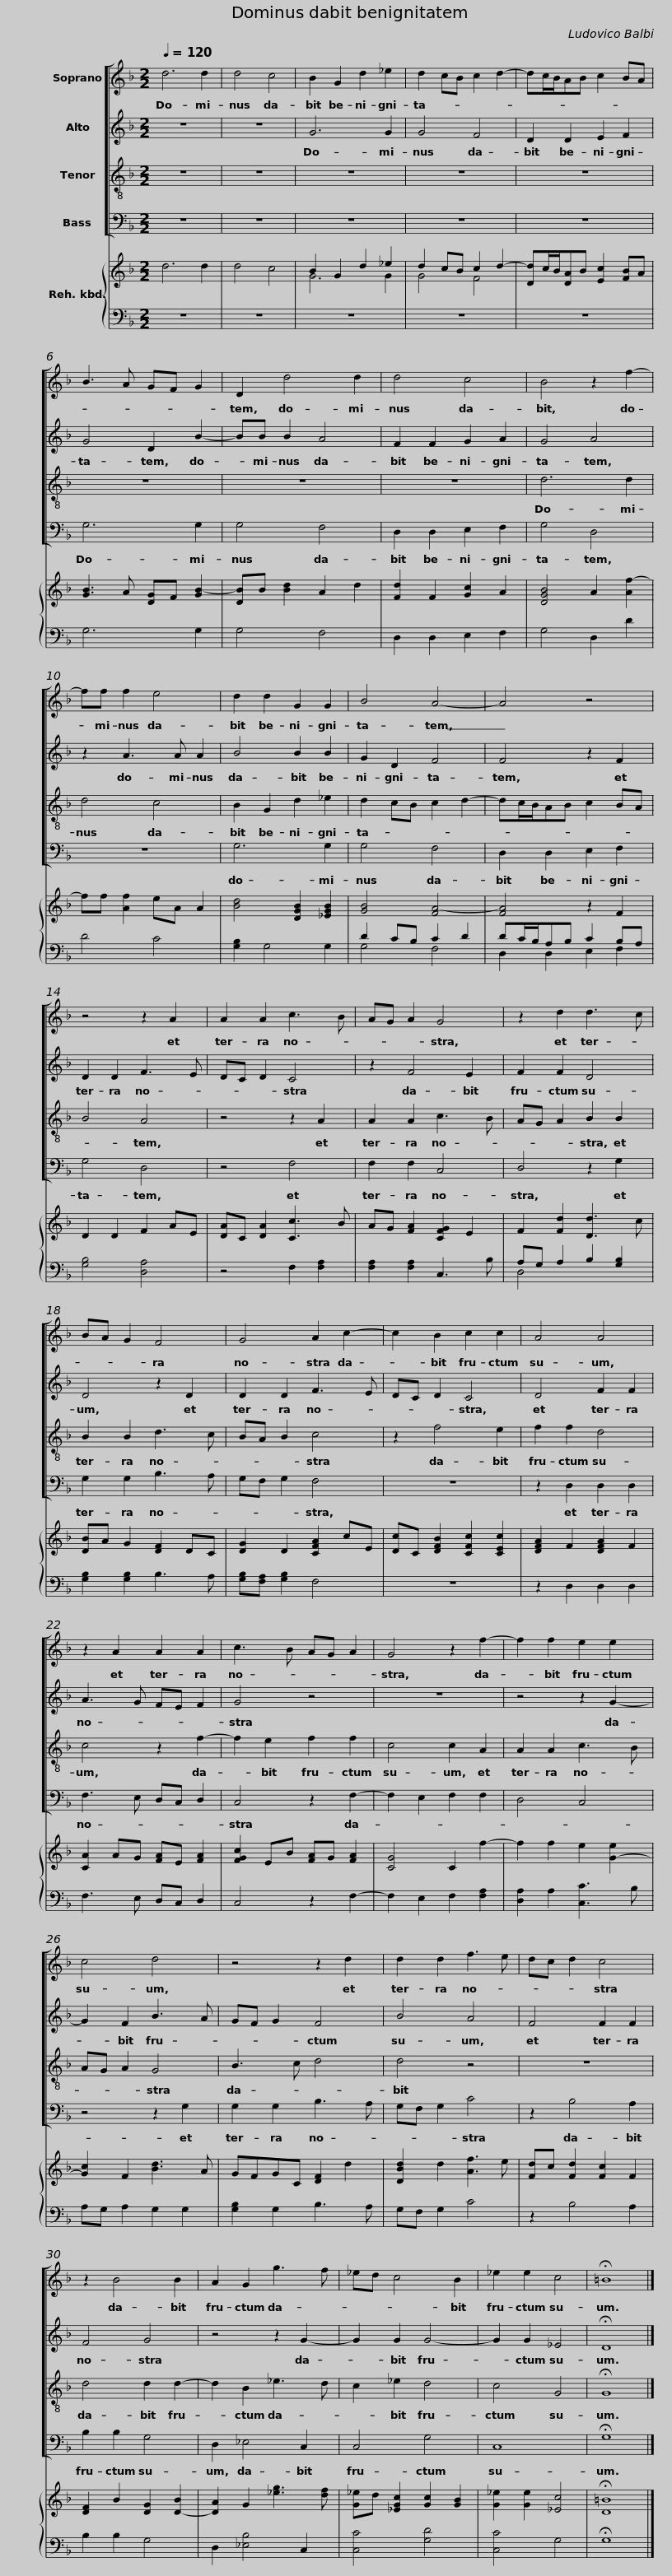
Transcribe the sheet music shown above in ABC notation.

X:1
%%score [ 1 2 3 4 ] { ( 5 7 ) | ( 6 8 ) }
L:1/8
Q:1/4=120
M:2/2
I:linebreak $
K:F
V:1 treble
V:2 treble
V:3 treble-8
V:4 bass
V:5 treble
V:7 treble
V:6 bass
V:8 bass
V:1
 d6 d2 | d4 c4 | B2 G2 d2 _e2 | d2 cB c2 d2- | dc/B/AB c2 BA | %5
 B3 A GF G2 |$ D2 d4 d2 | d4 c4 | B4 z2 f2- | ff f2 e4 | %10
 d2 d2 G2 G2 |$ B4 A4- |$ A4 z4 | z4 z2 A2 | A2 A2 c3 B | %15
 AG A2 G4 | z2 d2 d3 c |$ BA G2 F4 |$ G4 A2 c2- | c2 B2 c2 c2 | %20
 A4 A4 | z2 A2 A2 A2 | c3 B AG A2 |$ G4 z2 f2- |$ f2 f2 e2 e2 | %25
 c4 d4 | z4 z2 d2 | d2 d2 f3 e | dc d2 c4 |$ z2 B4 B2 |$ %30
 A2 G2 g3 f | _ed c4 B2 | _e2 e2 c4 | !fermata!=B8 |] %34
V:2
 z8 | z8 | G6 G2 | G4 F4 | D2 D2 E2 F2 | %5
 G4 D2 B2- |$ BB B2 A4 | F2 F2 G2 A2 | G4 A4 | z2 A3 A A2 | %10
 B4 B2 B2 |$ G2 D2 F4 |$ F4 z2 F2 | D2 D2 F3 E | DC D2 C4 | %15
 z2 F4 E2 | F2 F2 D4 |$ D4 z2 D2 |$ D2 D2 F3 E | DC D2 C4 | %20
 D4 F2 F2 | A3 G FE F2 | G4 z4 |$ z8 |$ z4 z2 G2- | %25
 G2 F2 B3 A | GF G2 F4 | B4 A4 | F4 F2 F2 |$ F4 G4 |$ %30
 z4 z2 G2- | G2 G2 G4- | G2 G2 _E4 | !fermata!D8 |] %34
V:3
 z8 | z8 | z8 | z8 | z8 | %5
 z8 |$ z8 | z8 | d6 d2 | d4 c4 | %10
 B2 G2 d2 _e2 |$ d2 cB c2 d2- |$ dc/B/AB c2 BA | B4 A4 | z4 z2 A2 | %15
 A2 A2 c3 B | AG A2 B2 B2 |$ B2 B2 d3 c |$ BA B2 c4 | z2 f4 e2 | %20
 f2 f2 d4 | c4 z2 f2- | f2 e2 f2 f2 |$ c4 c2 A2 |$ A2 A2 c3 B | %25
 AG A2 G4 | B3 c d4 | d4 z4 | z8 |$ d4 d2 d2- |$ %30
 d2 B2 _e3 d | c2 _e2 d4 | c4 G4 | !fermata!G8 |] %34
V:4
 z8 | z8 | z8 | z8 | z8 | %5
 G,6 G,2 |$ G,4 F,4 | D,2 D,2 E,2 F,2 | G,4 D,4 | z8 | %10
 G,6 G,2 |$ G,4 F,4 |$ D,2 D,2 E,2 F,2 | G,4 D,4 | z4 F,4 | %15
 F,2 F,2 C,4 | D,4 z2 G,2 |$ G,2 G,2 B,3 A, |$ G,F, G,2 F,4 | z8 | %20
 z2 D,2 D,2 D,2 | F,3 E, D,C, D,2 | C,4 z2 F,2- |$ F,2 E,2 F,2 F,2 |$ D,4 C,4 | %25
 z4 z2 G,2 | G,2 G,2 B,3 A, | G,F, G,2 C4 | z2 B,4 A,2 |$ B,2 B,2 G,4 |$ %30
 D,2 _E,4 C,2 | C,4 G,4 | C,8 | !fermata!G,8 |] %34
V:5
 d6 d2 | d4 c4 | B2 G2 d2 _e2 | d2 cB c2 d2- | [Dd]c/B/[DA]B [Ec]2 [FB]A | %5
 [GB]3 A [DG]F [GB-]2 |$ [DB]B [Bd]2 A2 d2 | [Fd]2 F2 [Gc]2 A2 | [DGB]4 A2 [Af-]2 | ff [Af]2 eA A2 | %10
 [Bd]4 [DGB]2 [_EGB]2 |$ [GB]4 [FA-]4 |$ [FA]4 z2 F2 | D2 D2 F2 AE | [DA]C [DA]2 [Cc]3 B | %15
 AG [FA]2 [CFG]2 E2 | F2 [Fd]2 [Dd]3 c |$ [DB]A G2 [DF]2 DC |$ [DG]2 D2 [CFA]2 cE | [Dc]C [DFB]2 [CFc]2 [CEc]2 | %20
 [DFA]2 F2 [DFA]2 F2 | [CA]2 AG [FA]E [FA]2 | [FGc]2 EB [FA]G [FA]2 |$ [CG]4 C2 f2- |$ f2 f2 e2 [G-e]2 | %25
 [Gc]2 F2 [Bd]3 A | GFGC [DF]2 d2 | [DBd]2 d2 [Af]3 e | [Fd]c [Fd]2 [Fc]2 F2 |$ [DF]2 B2 [DG]2 [D-B]2 |$ %30
 [DA]2 G2 [_eg]3 [df] | [G_e]d [_EGc]2 [Gc]2 [GB]2 | [G_e]2 [Ge]2 [_Ec]4 | !fermata![D=B]8 |] %34
V:6
 z8 | z8 | z8 | z8 | z8 | %5
 G,6 G,2 |$ G,4 F,4 | D,2 D,2 E,2 F,2 | G,4 D,2 D2 | D4 C4 | %10
 [G,B,]2 G,4 G,2 |$ D2 CB, C2 D2 |$ DC/B,/A,B, C2 B,A, | [G,B,]4 [D,A,]4 | z4 F,2 [F,A,]2 | %15
 [F,A,]2 [F,A,]2 C,3 B, | A,G, A,2 B,2 [G,B,]2 |$ [G,B,]2 [G,B,]2 B,3 A, |$ [G,B,][F,A,] [G,B,]2 F,4 | z8 | %20
 z2 D,2 D,2 D,2 | F,3 E, D,C, D,2 | C,4 z2 F,2- |$ F,2 E,2 F,2 [F,A,]2 |$ [D,A,]2 A,2 [C,C]3 B, | %25
 A,G, A,2 G,2 G,2 | [G,B,]2 G,2 B,3 A, | G,F, G,2 C4 | z2 B,4 A,2 |$ B,2 B,2 G,4 |$ %30
 D,2 [_E,B,]4 C,2 | [C,C]4 [G,D]4 | [C,C]4 G,4 | !fermata!G,8 |] %34
V:7
 x8 | x8 | G6 G2 | G4 F4 | x8 | %5
 x8 |$ x8 | x8 | x8 | x8 | %10
 x8 |$ x8 |$ x8 | x8 | x8 | %15
 x8 | x8 |$ x8 |$ x8 | x8 | %20
 x8 | x8 | x8 |$ x8 |$ x8 | %25
 x8 | x8 | x8 | x8 |$ x8 |$ %30
 x8 | x8 | x8 | x8 |] %34
V:8
 x8 | x8 | x8 | x8 | x8 | %5
 x8 |$ x8 | x8 | x8 | x8 | %10
 x8 |$ G,4 F,4 |$ D,2 D,2 E,2 F,2 | x8 | x8 | %15
 x8 | D,4 x4 |$ x8 |$ x8 | x8 | %20
 x8 | x8 | x8 |$ x8 |$ x8 | %25
 x8 | x8 | x8 | x8 |$ x8 |$ %30
 x8 | x8 | x8 | x8 |] %34
